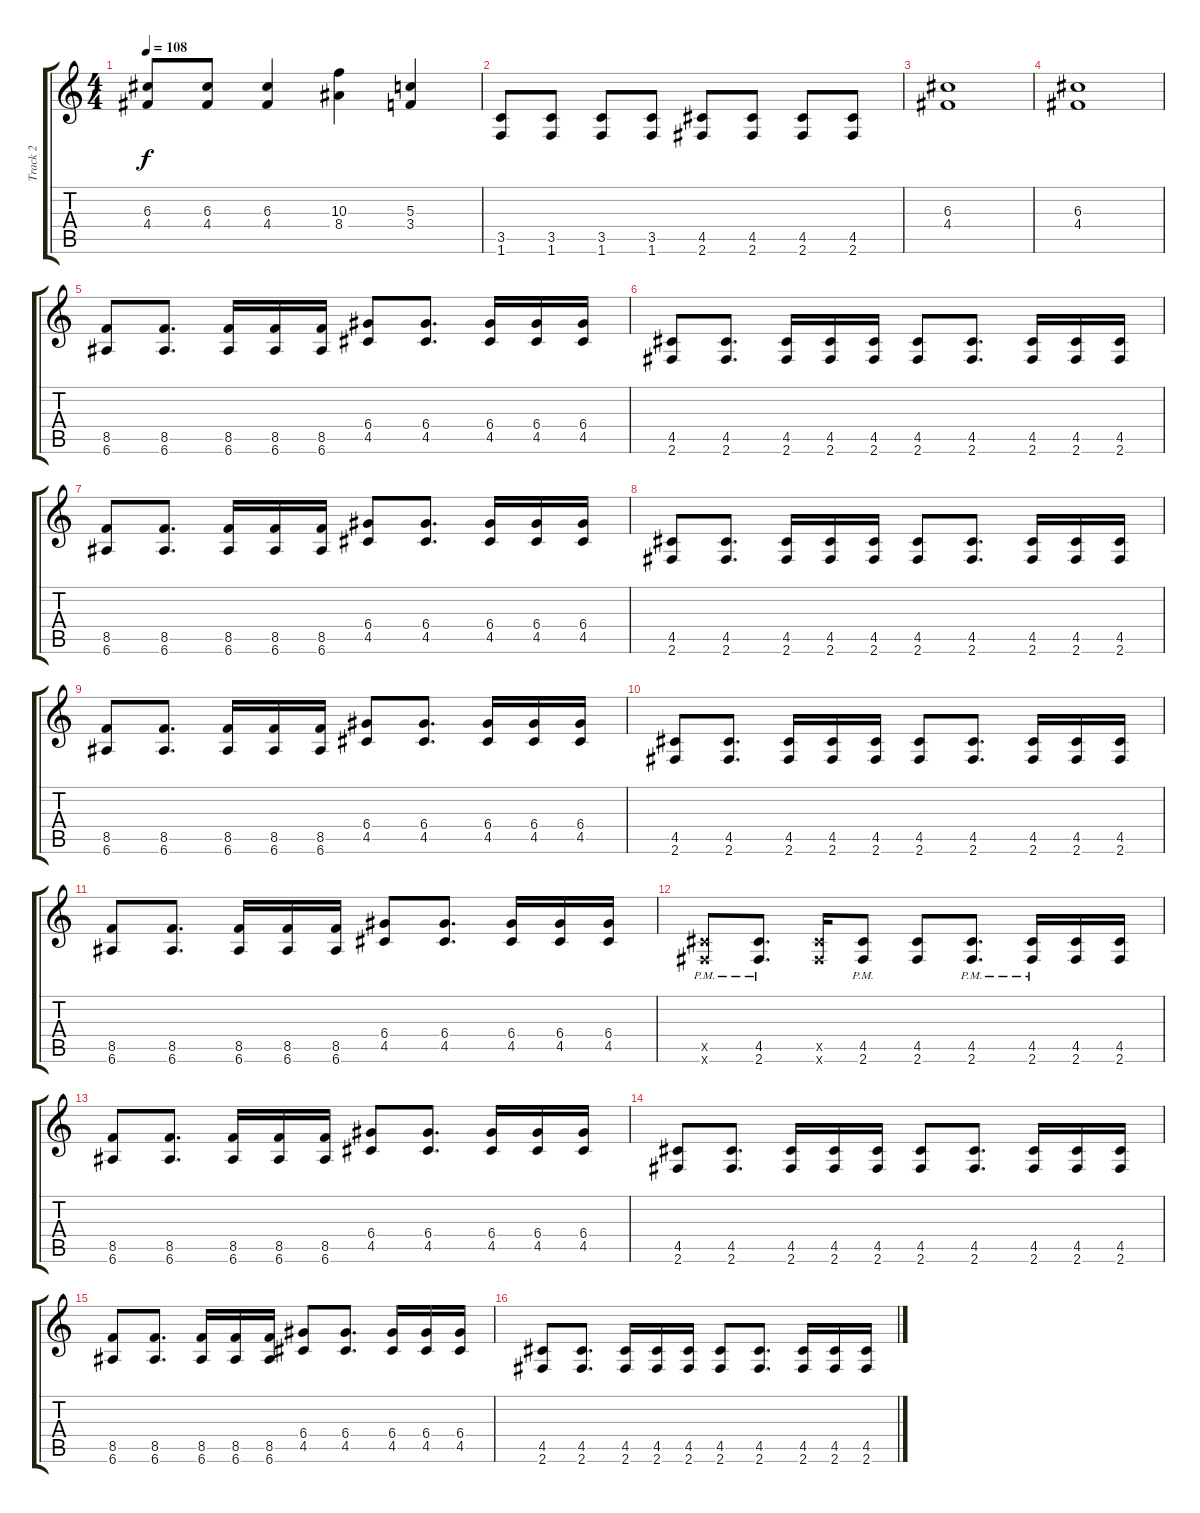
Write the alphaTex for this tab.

\track ("Track 2" "Track 2") {instrument distortionguitar}
\staff {score tabs}
\tuning (E4 B3 G3 D3 A2 E2) {hide}
\ts (4 4)
\tempo 108
\clef g2
\ks c
(6.3 4.4).8{dy f} (6.3 4.4).8 (6.3 4.4).4 (10.3 8.4).4 (5.3 3.4).4 |
(3.5 1.6).8 (3.5 1.6).8 (3.5 1.6).8 (3.5 1.6).8 (4.5 2.6).8 (4.5 2.6).8 (4.5 2.6).8 (4.5 2.6).8 |
(6.3 4.4).1 |
(6.3 4.4).1 |
(8.5 6.6).8 (8.5 6.6).8{d} (8.5 6.6).16 (8.5 6.6).16 (8.5 6.6).16 (6.4 4.5).8 (6.4 4.5).8{d} (6.4 4.5).16 (6.4 4.5).16 (6.4 4.5).16 |
(4.5 2.6).8 (4.5 2.6).8{d} (4.5 2.6).16 (4.5 2.6).16 (4.5 2.6).16 (4.5 2.6).8 (4.5 2.6).8{d} (4.5 2.6).16 (4.5 2.6).16 (4.5 2.6).16 |
(8.5 6.6).8 (8.5 6.6).8{d} (8.5 6.6).16 (8.5 6.6).16 (8.5 6.6).16 (6.4 4.5).8 (6.4 4.5).8{d} (6.4 4.5).16 (6.4 4.5).16 (6.4 4.5).16 |
(4.5 2.6).8 (4.5 2.6).8{d} (4.5 2.6).16 (4.5 2.6).16 (4.5 2.6).16 (4.5 2.6).8 (4.5 2.6).8{d} (4.5 2.6).16 (4.5 2.6).16 (4.5 2.6).16 |
(8.5 6.6).8 (8.5 6.6).8{d} (8.5 6.6).16 (8.5 6.6).16 (8.5 6.6).16 (6.4 4.5).8 (6.4 4.5).8{d} (6.4 4.5).16 (6.4 4.5).16 (6.4 4.5).16 |
(4.5 2.6).8 (4.5 2.6).8{d} (4.5 2.6).16 (4.5 2.6).16 (4.5 2.6).16 (4.5 2.6).8 (4.5 2.6).8{d} (4.5 2.6).16 (4.5 2.6).16 (4.5 2.6).16 |
(8.5 6.6).8 (8.5 6.6).8{d} (8.5 6.6).16 (8.5 6.6).16 (8.5 6.6).16 (6.4 4.5).8 (6.4 4.5).8{d} (6.4 4.5).16 (6.4 4.5).16 (6.4 4.5).16 |
(4.5{pm x} 2.6{pm x}).8 (4.5{pm} 2.6{pm}).8{d} (4.5{x} 2.6{x}).16 (4.5{pm} 2.6{pm}).8 (4.5 2.6).8 (4.5{pm} 2.6{pm}).8{d} (4.5{pm} 2.6{pm}).16 (4.5 2.6).16 (4.5 2.6).16 |
(8.5 6.6).8 (8.5 6.6).8{d} (8.5 6.6).16 (8.5 6.6).16 (8.5 6.6).16 (6.4 4.5).8 (6.4 4.5).8{d} (6.4 4.5).16 (6.4 4.5).16 (6.4 4.5).16 |
(4.5 2.6).8 (4.5 2.6).8{d} (4.5 2.6).16 (4.5 2.6).16 (4.5 2.6).16 (4.5 2.6).8 (4.5 2.6).8{d} (4.5 2.6).16 (4.5 2.6).16 (4.5 2.6).16 |
(8.5 6.6).8 (8.5 6.6).8{d} (8.5 6.6).16 (8.5 6.6).16 (8.5 6.6).16 (6.4 4.5).8 (6.4 4.5).8{d} (6.4 4.5).16 (6.4 4.5).16 (6.4 4.5).16 |
(4.5 2.6).8 (4.5 2.6).8{d} (4.5 2.6).16 (4.5 2.6).16 (4.5 2.6).16 (4.5 2.6).8 (4.5 2.6).8{d} (4.5 2.6).16 (4.5 2.6).16 (4.5 2.6).16
